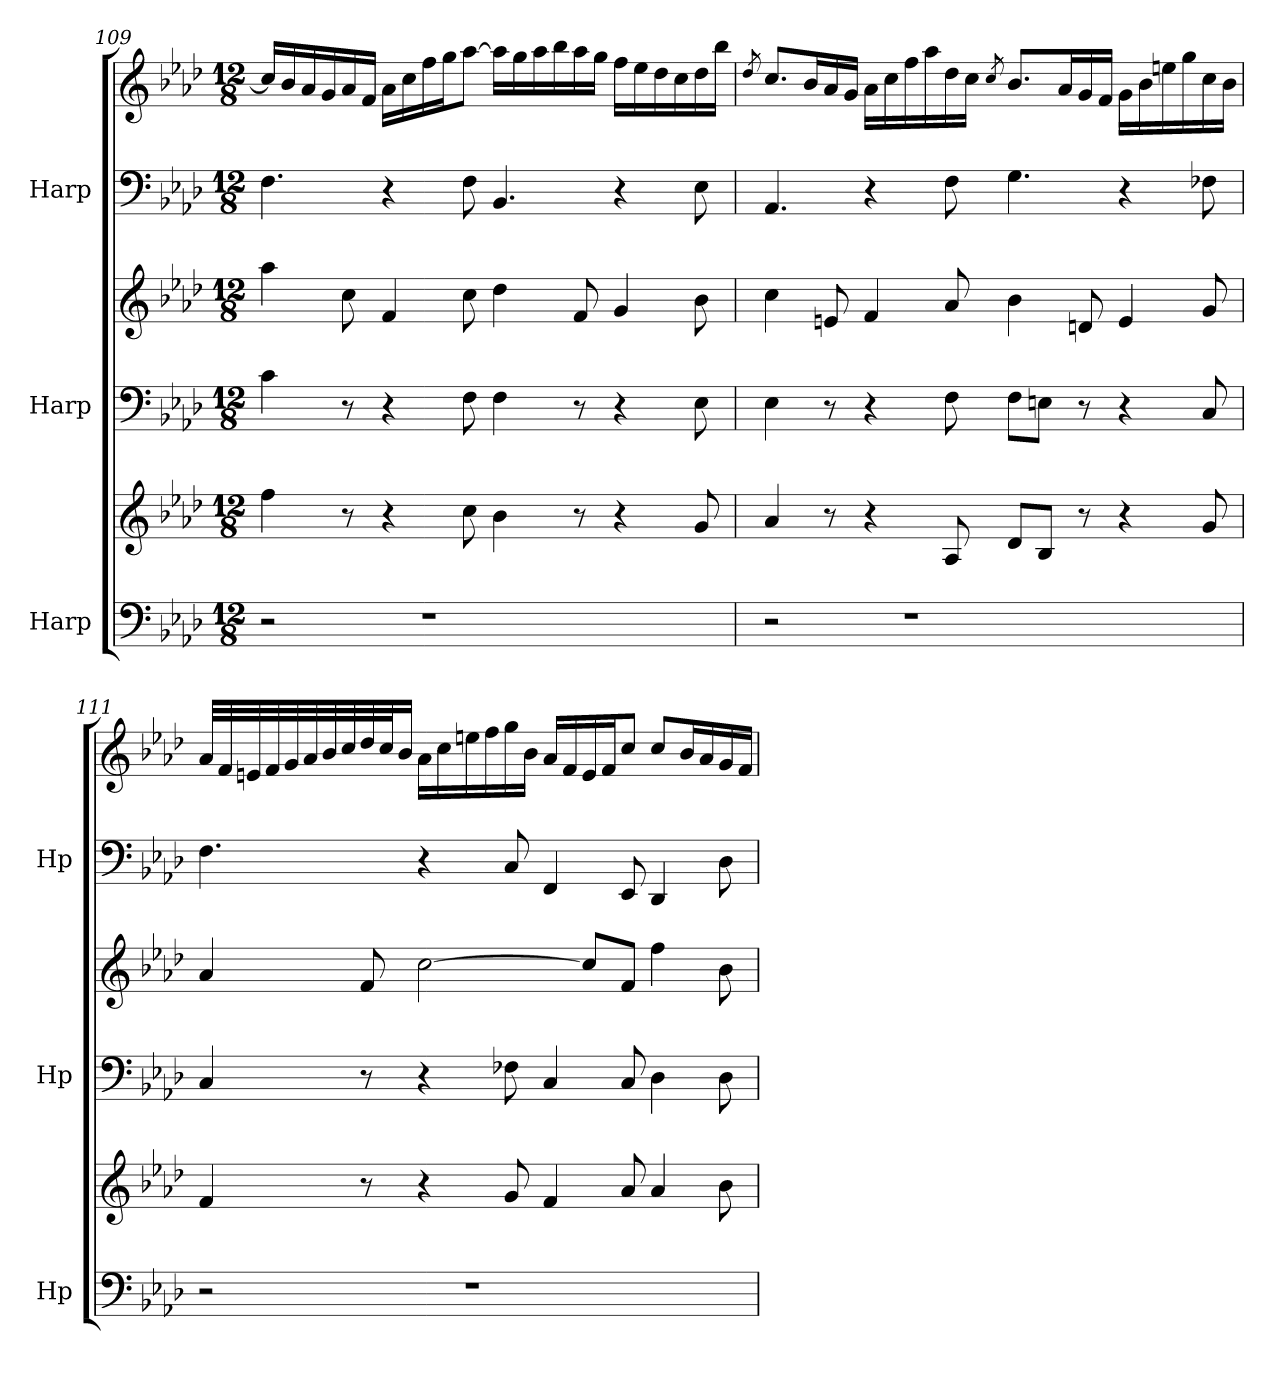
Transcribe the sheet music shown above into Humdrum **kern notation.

**kern	**kern	**kern	**kern	**kern	**kern
*part3	*part3	*part2	*part2	*part1	*part1
*staff6	*staff5	*staff4	*staff3	*staff2	*staff1
*I"Harp	*	*I"Harp	*	*I"Harp	*
*I'Hp	*	*I'Hp	*	*I'Hp	*
!!LO:LB:g=z
*clefF4	*clefG2	*clefF4	*clefG2	*clefF4	*clefG2
*k[b-e-a-d-]	*k[b-e-a-d-]	*k[b-e-a-d-]	*k[b-e-a-d-]	*k[b-e-a-d-]	*k[b-e-a-d-]
*M12/8	*M12/8	*M12/8	*M12/8	*M12/8	*M12/8
=109	=109	=109	=109	=109	=109
2r	4ff\	4c\	4aa-\	4.F\	16cc/LL]
.	.	.	.	.	16b-/
.	.	.	.	.	16a-/
.	.	.	.	.	16g/
.	8r	8r	8cc\	.	16a-/
.	.	.	.	.	16f/JJ
.	4r	4r	4f/	4r	16a-\LL
.	.	.	.	.	16cc\
1r	.	.	.	.	16ff\
.	.	.	.	.	16gg\J
.	8cc\	8F\	8cc\	8F\	[8aa-\J
.	4b-\	4F\	4dd-\	4.BB-/	16aa-\LL]
.	.	.	.	.	16gg\
.	.	.	.	.	16aa-\
.	.	.	.	.	16bb-\
.	8r	8r	8f/	.	16aa-\
.	.	.	.	.	16gg\JJ
.	4r	4r	4g/	4r	16ff\LL
.	.	.	.	.	16ee-\
.	.	.	.	.	16dd-\
.	.	.	.	.	16cc\
.	8g/	8E-\	8b-\	8E-\	16dd-\
.	.	.	.	.	16bb-\JJ
!!LO:PB:g=z
=110	=110	=110	=110	=110	=110
.	.	.	.	.	8qdd-/
2r	4a-/	4E-\	4cc\	4.AA-/	8.cc/L
.	.	.	.	.	16b-/L
.	8r	8r	8en/	.	16a-/
.	.	.	.	.	16g/JJ
.	4r	4r	4f/	4r	16a-\LL
.	.	.	.	.	16cc\
1r	.	.	.	.	16ff\
.	.	.	.	.	16aa-\
.	8A-/	8F\	8a-/	8F\	16dd-\
.	.	.	.	.	16cc\JJ
.	.	.	.	.	8qcc/
.	8d-/L	8F\L	4b-\	4.G\	8.b-/L
.	8B-/J	8En\J	.	.	.
.	.	.	.	.	16a-/L
.	8r	8r	8dn/	.	16g/
.	.	.	.	.	16f/JJ
.	4r	4r	4e/	4r	16g\LL
.	.	.	.	.	16b-\
.	.	.	.	.	16een\
.	.	.	.	.	16gg\
.	8g/	8C/	8g/	8F-X\	16cc\
.	.	.	.	.	16b-\JJ
!!LO:LB:g=z
=111	=111	=111	=111	=111	=111
2r	4f/	4C/	4a-/	4.F\	32a-/LLL
.	.	.	.	.	32f/
.	.	.	.	.	32en/
.	.	.	.	.	32f/
.	.	.	.	.	32g/
.	.	.	.	.	32a-/
.	.	.	.	.	32b-/
.	.	.	.	.	32cc/
.	8r	8r	8f/	.	32dd-/
.	.	.	.	.	32cc/J
.	.	.	.	.	16b-/JJ
.	4r	4r	[2cc\	4r	16a-\LL
.	.	.	.	.	16cc\
1r	.	.	.	.	16een\
.	.	.	.	.	16ff\
.	8g/	8F-X\	.	8C/	16gg\
.	.	.	.	.	16b-\JJ
.	4f/	4C/	.	4FF/	16a-/LL
.	.	.	.	.	16f/
.	.	.	8cc/L]	.	16e/
.	.	.	.	.	16f/J
.	8a-/	8C/	8f/J	8EE-/	8cc/J
.	4a-/	4D-\	4ff\	4DD-/	8cc/L
.	.	.	.	.	16b-/L
.	.	.	.	.	16a-/
.	8b-\	8D-\	8b-\	8D-\	16g/
.	.	.	.	.	16f/JJ
=	=	=	=	=	=
*-	*-	*-	*-	*-	*-
